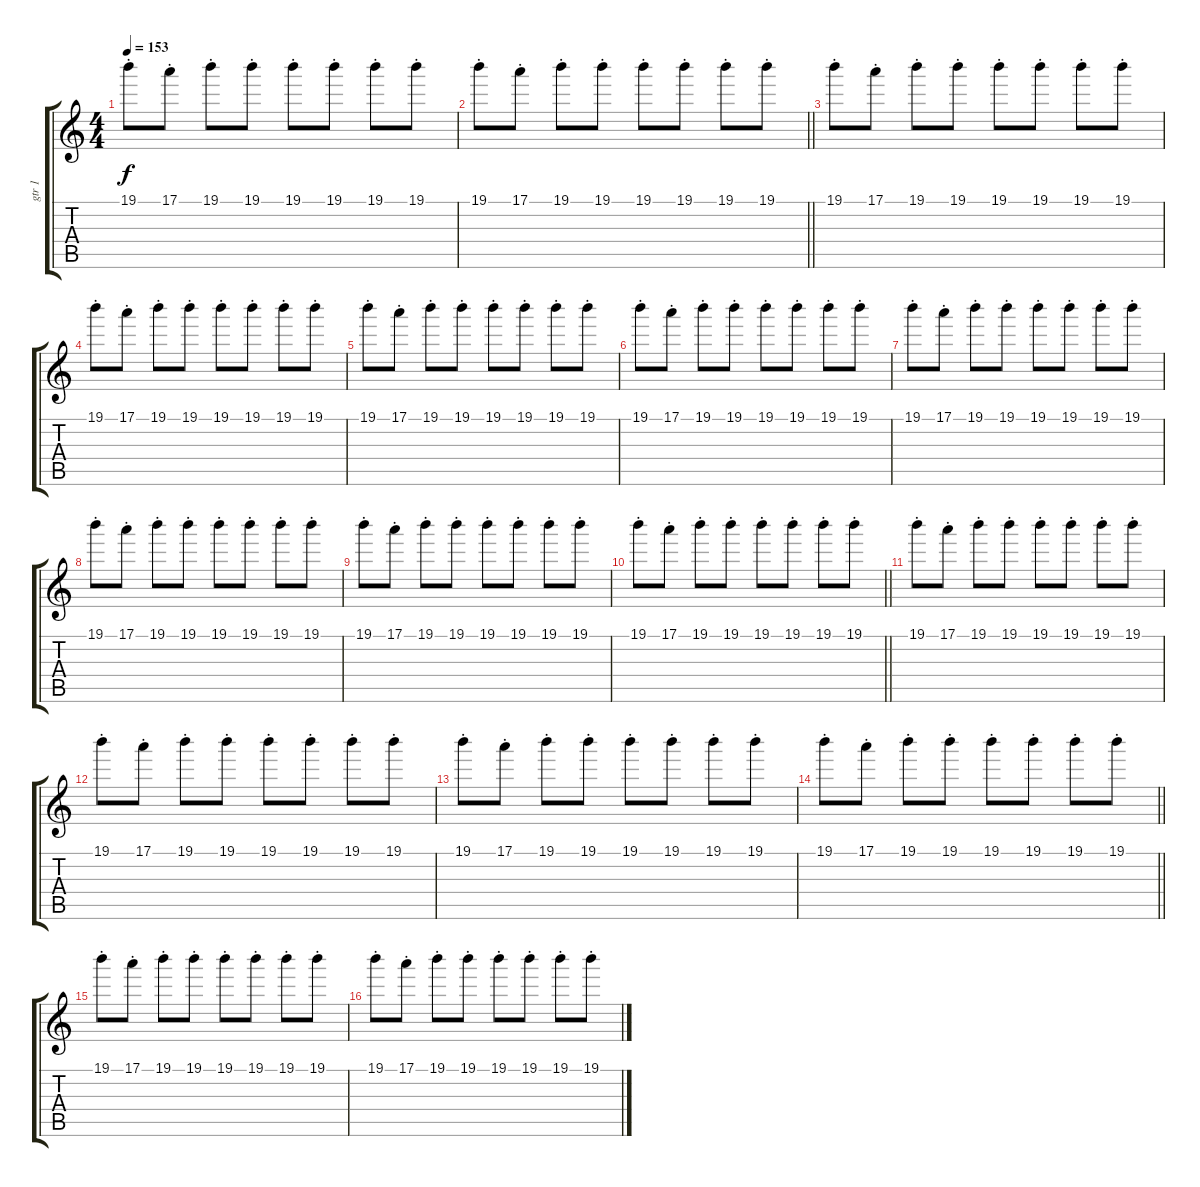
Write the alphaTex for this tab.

\track ("gtr 1" "gtr 1") {instrument electricguitarmuted}
\staff {score tabs}
\tuning (E4 B3 G3 D3 A2 E2) {hide}
\ts (4 4)
\tempo 153
\clef g2
\ks c
19.1{st}.8{dy f} 17.1{st}.8 19.1{st}.8 19.1{st}.8 19.1{st}.8 19.1{st}.8 19.1{st}.8 19.1{st}.8 |
\barLineRight lightlight
19.1{st}.8 17.1{st}.8 19.1{st}.8 19.1{st}.8 19.1{st}.8 19.1{st}.8 19.1{st}.8 19.1{st}.8 |
19.1{st}.8{volume 10} 17.1{st}.8 19.1{st}.8 19.1{st}.8 19.1{st}.8 19.1{st}.8 19.1{st}.8 19.1{st}.8 |
19.1{st}.8 17.1{st}.8 19.1{st}.8 19.1{st}.8 19.1{st}.8 19.1{st}.8 19.1{st}.8 19.1{st}.8 |
19.1{st}.8 17.1{st}.8 19.1{st}.8 19.1{st}.8 19.1{st}.8 19.1{st}.8 19.1{st}.8 19.1{st}.8 |
19.1{st}.8 17.1{st}.8 19.1{st}.8 19.1{st}.8 19.1{st}.8 19.1{st}.8 19.1{st}.8 19.1{st}.8 |
19.1{st}.8{volume 10} 17.1{st}.8 19.1{st}.8 19.1{st}.8 19.1{st}.8 19.1{st}.8 19.1{st}.8 19.1{st}.8 |
19.1{st}.8 17.1{st}.8 19.1{st}.8 19.1{st}.8 19.1{st}.8 19.1{st}.8 19.1{st}.8 19.1{st}.8 |
19.1{st}.8 17.1{st}.8 19.1{st}.8 19.1{st}.8 19.1{st}.8 19.1{st}.8 19.1{st}.8 19.1{st}.8 |
\barLineRight lightlight
19.1{st}.8 17.1{st}.8 19.1{st}.8 19.1{st}.8 19.1{st}.8 19.1{st}.8 19.1{st}.8 19.1{st}.8 |
19.1{st}.8{volume 10} 17.1{st}.8 19.1{st}.8 19.1{st}.8 19.1{st}.8 19.1{st}.8 19.1{st}.8 19.1{st}.8 |
19.1{st}.8 17.1{st}.8 19.1{st}.8 19.1{st}.8 19.1{st}.8 19.1{st}.8 19.1{st}.8 19.1{st}.8 |
19.1{st}.8 17.1{st}.8 19.1{st}.8 19.1{st}.8 19.1{st}.8 19.1{st}.8 19.1{st}.8 19.1{st}.8 |
\barLineRight lightlight
19.1{st}.8 17.1{st}.8 19.1{st}.8 19.1{st}.8 19.1{st}.8 19.1{st}.8 19.1{st}.8 19.1{st}.8 |
19.1{st}.8{volume 10} 17.1{st}.8 19.1{st}.8 19.1{st}.8 19.1{st}.8 19.1{st}.8 19.1{st}.8 19.1{st}.8 |
19.1{st}.8 17.1{st}.8 19.1{st}.8 19.1{st}.8 19.1{st}.8 19.1{st}.8 19.1{st}.8 19.1{st}.8
